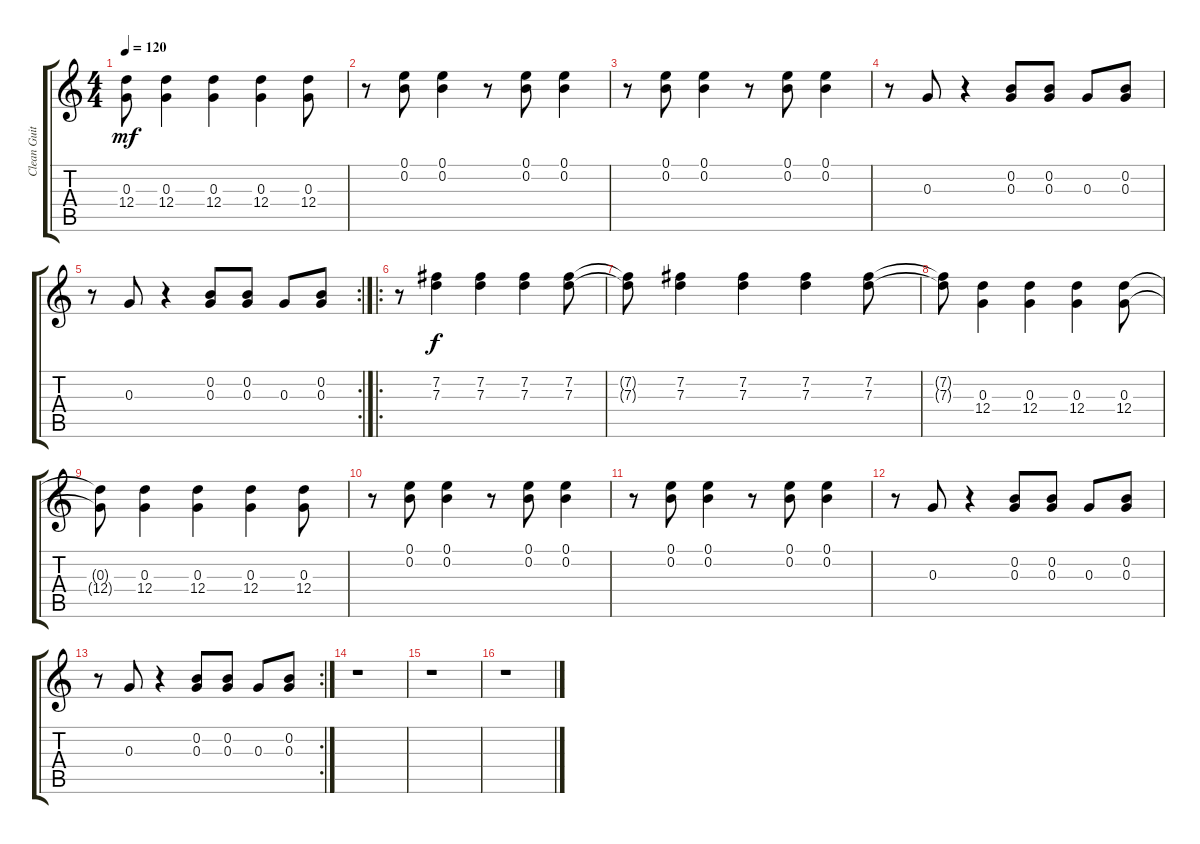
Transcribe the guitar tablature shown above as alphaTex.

\track ("Clean Guitar- Noodle" "Clean Guit") {instrument electricguitarclean}
\staff {score tabs}
\tuning (E4 B3 G3 D3 A2 E2) {hide}
\ts (4 4)
\tempo 120
\clef g2
\ks c
(0.3{t} 12.4{t}).8{dy mf} (0.3 12.4).4 (0.3 12.4).4 (0.3 12.4).4 (0.3 12.4).8 |
r.8 (0.1 0.2).8 (0.1 0.2).4 r.8 (0.1 0.2).8 (0.1 0.2).4 |
r.8 (0.1 0.2).8 (0.1 0.2).4 r.8 (0.1 0.2).8 (0.1 0.2).4 |
r.8 0.3.8 r.4 (0.2 0.3).8 (0.2 0.3).8 0.3.8 (0.2 0.3).8 |
\rc 2
r.8 0.3.8 r.4 (0.2 0.3).8 (0.2 0.3).8 0.3.8 (0.2 0.3).8 |
\ro
r.8 (7.2 7.3).4{dy f} (7.2 7.3).4 (7.2 7.3).4 (7.2 7.3).8 |
(7.2{t} 7.3{t}).8 (7.2 7.3).4 (7.2 7.3).4 (7.2 7.3).4 (7.2 7.3).8 |
(7.2{t} 7.3{t}).8 (0.3 12.4).4 (0.3 12.4).4 (0.3 12.4).4 (0.3 12.4).8 |
(0.3{t} 12.4{t}).8 (0.3 12.4).4 (0.3 12.4).4 (0.3 12.4).4 (0.3 12.4).8 |
r.8 (0.1 0.2).8 (0.1 0.2).4 r.8 (0.1 0.2).8 (0.1 0.2).4 |
r.8 (0.1 0.2).8 (0.1 0.2).4 r.8 (0.1 0.2).8 (0.1 0.2).4 |
r.8 0.3.8 r.4 (0.2 0.3).8 (0.2 0.3).8 0.3.8 (0.2 0.3).8 |
\rc 2
r.8 0.3.8 r.4 (0.2 0.3).8 (0.2 0.3).8 0.3.8 (0.2 0.3).8 |
r.1 |
r.1 |
r.1
